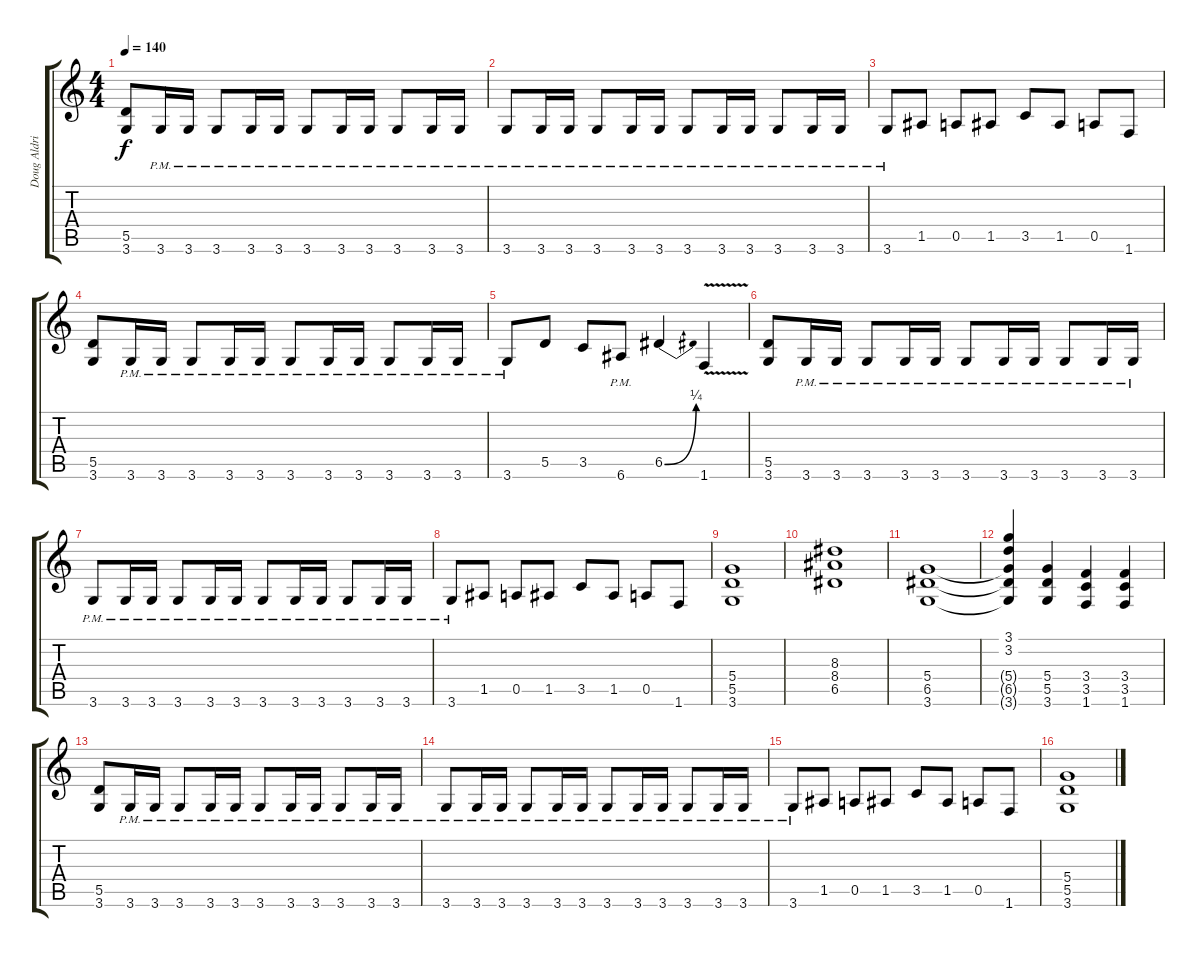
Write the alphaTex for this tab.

\track ("Doug Aldrich" "Doug Aldri") {instrument distortionguitar}
\staff {score tabs}
\tuning (E4 B3 G3 D3 A2 E2) {hide}
\ts (4 4)
\tempo 140
\clef g2
\ks c
(5.5 3.6).8{dy f} 3.6{pm}.16 3.6{pm}.16 3.6{pm}.8 3.6{pm}.16 3.6{pm}.16 3.6{pm}.8 3.6{pm}.16 3.6{pm}.16 3.6{pm}.8 3.6{pm}.16 3.6{pm}.16 |
3.6{pm}.8 3.6{pm}.16 3.6{pm}.16 3.6{pm}.8 3.6{pm}.16 3.6{pm}.16 3.6{pm}.8 3.6{pm}.16 3.6{pm}.16 3.6{pm}.8 3.6{pm}.16 3.6{pm}.16 |
3.6{pm}.8 1.5.8 0.5.8 1.5.8 3.5.8 1.5.8 0.5.8 1.6.8 |
(5.5 3.6).8 3.6{pm}.16 3.6{pm}.16 3.6{pm}.8 3.6{pm}.16 3.6{pm}.16 3.6{pm}.8 3.6{pm}.16 3.6{pm}.16 3.6{pm}.8 3.6{pm}.16 3.6{pm}.16 |
3.6{pm}.8 5.5.8 3.5.8 6.6{pm}.8 6.5{be (bend 0 0 60 1)}.4 1.6{v}.4 |
(5.5 3.6).8 3.6{pm}.16 3.6{pm}.16 3.6{pm}.8 3.6{pm}.16 3.6{pm}.16 3.6{pm}.8 3.6{pm}.16 3.6{pm}.16 3.6{pm}.8 3.6{pm}.16 3.6{pm}.16 |
3.6{pm}.8 3.6{pm}.16 3.6{pm}.16 3.6{pm}.8 3.6{pm}.16 3.6{pm}.16 3.6{pm}.8 3.6{pm}.16 3.6{pm}.16 3.6{pm}.8 3.6{pm}.16 3.6{pm}.16 |
3.6{pm}.8 1.5.8 0.5.8 1.5.8 3.5.8 1.5.8 0.5.8 1.6.8 |
(5.4 5.5 3.6).1 |
(8.3 8.4 6.5).1 |
(5.4 6.5 3.6).1 |
(3.1 3.2 5.4{t} 6.5{t} 3.6{t}).4 (5.4 5.5 3.6).4 (3.4 3.5 1.6).4 (3.4 3.5 1.6).4 |
(5.5 3.6).8 3.6{pm}.16 3.6{pm}.16 3.6{pm}.8 3.6{pm}.16 3.6{pm}.16 3.6{pm}.8 3.6{pm}.16 3.6{pm}.16 3.6{pm}.8 3.6{pm}.16 3.6{pm}.16 |
3.6{pm}.8 3.6{pm}.16 3.6{pm}.16 3.6{pm}.8 3.6{pm}.16 3.6{pm}.16 3.6{pm}.8 3.6{pm}.16 3.6{pm}.16 3.6{pm}.8 3.6{pm}.16 3.6{pm}.16 |
3.6{pm}.8 1.5.8 0.5.8 1.5.8 3.5.8 1.5.8 0.5.8 1.6.8 |
(5.4 5.5 3.6).1
